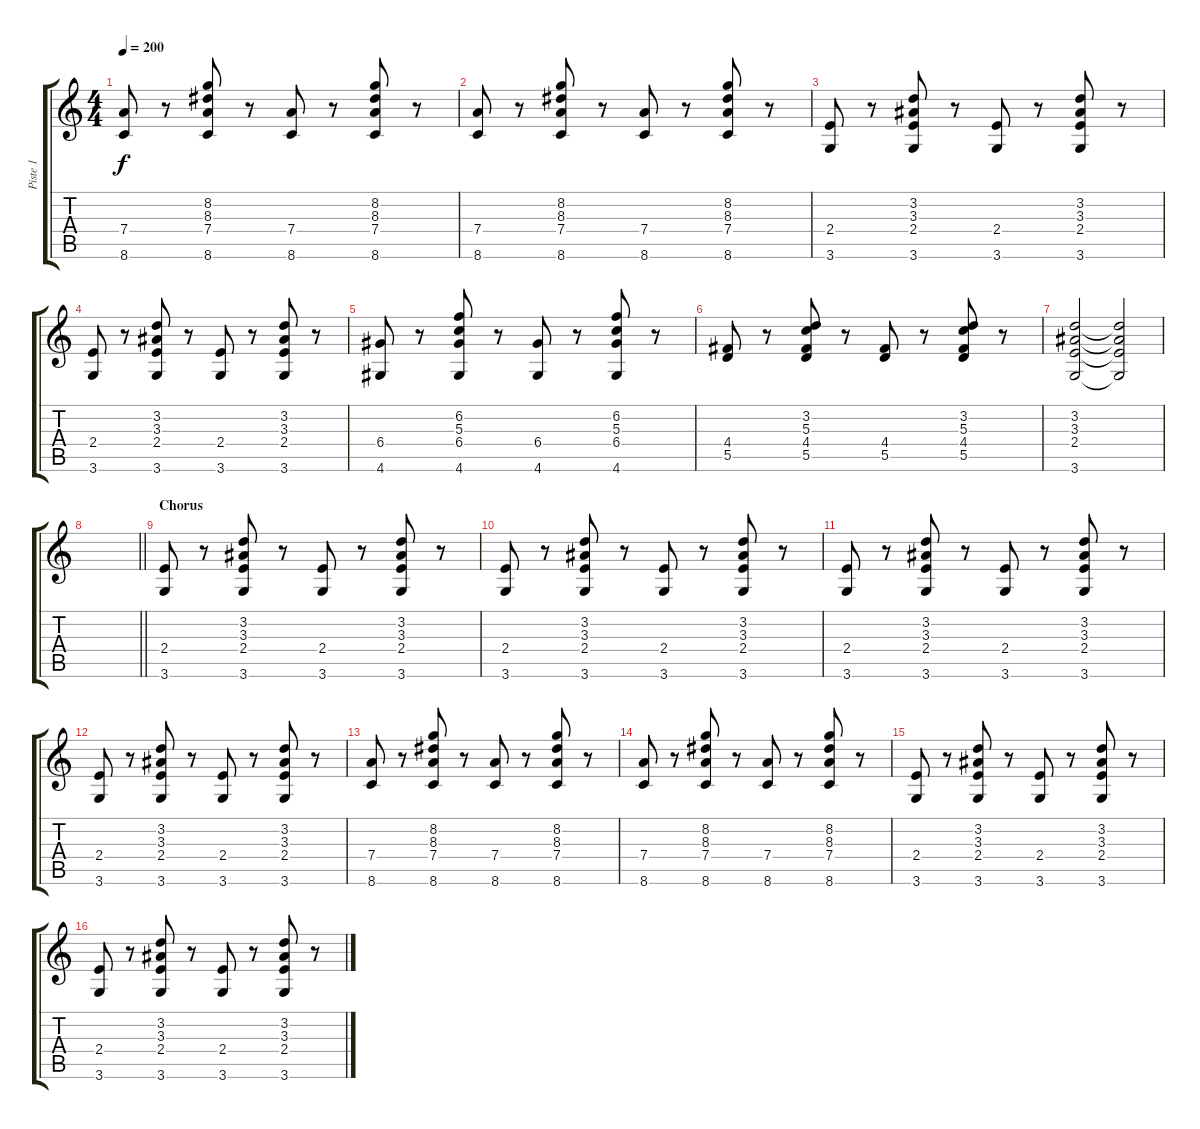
\track ("Piste 1" "Piste 1") {instrument electricguitarjazz}
\staff {score tabs}
\tuning (E4 B3 G3 D3 A2 E2) {hide}
\ts (4 4)
\tempo 200
\clef g2
\ks c
(7.4 8.6).8{dy f} r.8 (8.2 8.3 7.4 8.6).8 r.8 (7.4 8.6).8 r.8 (8.2 8.3 7.4 8.6).8 r.8 |
(7.4 8.6).8 r.8 (8.2 8.3 7.4 8.6).8 r.8 (7.4 8.6).8 r.8 (8.2 8.3 7.4 8.6).8 r.8 |
(2.4 3.6).8 r.8 (3.2 3.3 2.4 3.6).8 r.8 (2.4 3.6).8 r.8 (3.2 3.3 2.4 3.6).8 r.8 |
(2.4 3.6).8 r.8 (3.2 3.3 2.4 3.6).8 r.8 (2.4 3.6).8 r.8 (3.2 3.3 2.4 3.6).8 r.8 |
(6.4 4.6).8 r.8 (6.2 5.3 6.4 4.6).8 r.8 (6.4 4.6).8 r.8 (6.2 5.3 6.4 4.6).8 r.8 |
(4.4 5.5).8 r.8 (3.2 5.3 4.4 5.5).8 r.8 (4.4 5.5).8 r.8 (3.2 5.3 4.4 5.5).8 r.8 |
(3.2 3.3 2.4 3.6).2 (3.2{t} 3.3{t} 2.4{t} 3.6{t}).2 |
\barLineRight lightlight
|
\section ("" "Chorus")
(2.4 3.6).8 r.8 (3.2 3.3 2.4 3.6).8 r.8 (2.4 3.6).8 r.8 (3.2 3.3 2.4 3.6).8 r.8 |
(2.4 3.6).8 r.8 (3.2 3.3 2.4 3.6).8 r.8 (2.4 3.6).8 r.8 (3.2 3.3 2.4 3.6).8 r.8 |
(2.4 3.6).8 r.8 (3.2 3.3 2.4 3.6).8 r.8 (2.4 3.6).8 r.8 (3.2 3.3 2.4 3.6).8 r.8 |
(2.4 3.6).8 r.8 (3.2 3.3 2.4 3.6).8 r.8 (2.4 3.6).8 r.8 (3.2 3.3 2.4 3.6).8 r.8 |
(7.4 8.6).8 r.8 (8.2 8.3 7.4 8.6).8 r.8 (7.4 8.6).8 r.8 (8.2 8.3 7.4 8.6).8 r.8 |
(7.4 8.6).8 r.8 (8.2 8.3 7.4 8.6).8 r.8 (7.4 8.6).8 r.8 (8.2 8.3 7.4 8.6).8 r.8 |
(2.4 3.6).8 r.8 (3.2 3.3 2.4 3.6).8 r.8 (2.4 3.6).8 r.8 (3.2 3.3 2.4 3.6).8 r.8 |
(2.4 3.6).8 r.8 (3.2 3.3 2.4 3.6).8 r.8 (2.4 3.6).8 r.8 (3.2 3.3 2.4 3.6).8 r.8
